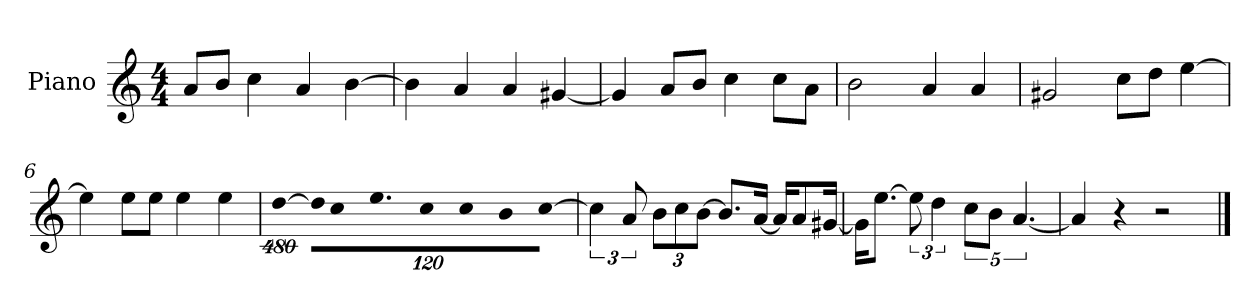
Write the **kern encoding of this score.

**kern
*part1
*staff1
*I"Piano
*I'P-no
*clefG2
*k[]
*M4/4
*MM90
=1
8a/L
8b/J
4cc\
4a/
[4b\
=2
4b\]
4a/
4a/
[4g#X/
=3
4g#/]
8a/L
8b/J
4cc\
8cc\L
8a\J
=4
2b\
4a/
4a/
=5
2g#X/
8cc\L
8dd\J
[4ee\
=6
4ee\]
8ee\L
8ee\J
4ee\
4ee\
=7
!LO:N:vis=4
[1920%427dd\
!LO:N:vis=16
1920%107dd\KL]
!LO:N:vis=8
640%71cc\
9.ee\
!LO:N:vis=8
640%71cc\
!LO:N:vis=8
640%71cc\
!LO:N:vis=8
640%71b\
!LO:N:vis=8
[640%71cc\J
!!LO:LB:g=z
=8
6cc\]
12a/
*Xbrackettup
12b\L
12cc\
[12b\J
8.b/L]
[16a/Jk
16a/KL]
8a/
[16g#X/Jk
=9
16g#\KL]
[8.ee\J
*brackettup
12ee\]
6dd\
10cc\L
10b\J
[5.a/
=10
4a/]
4r
2r
==
*-
